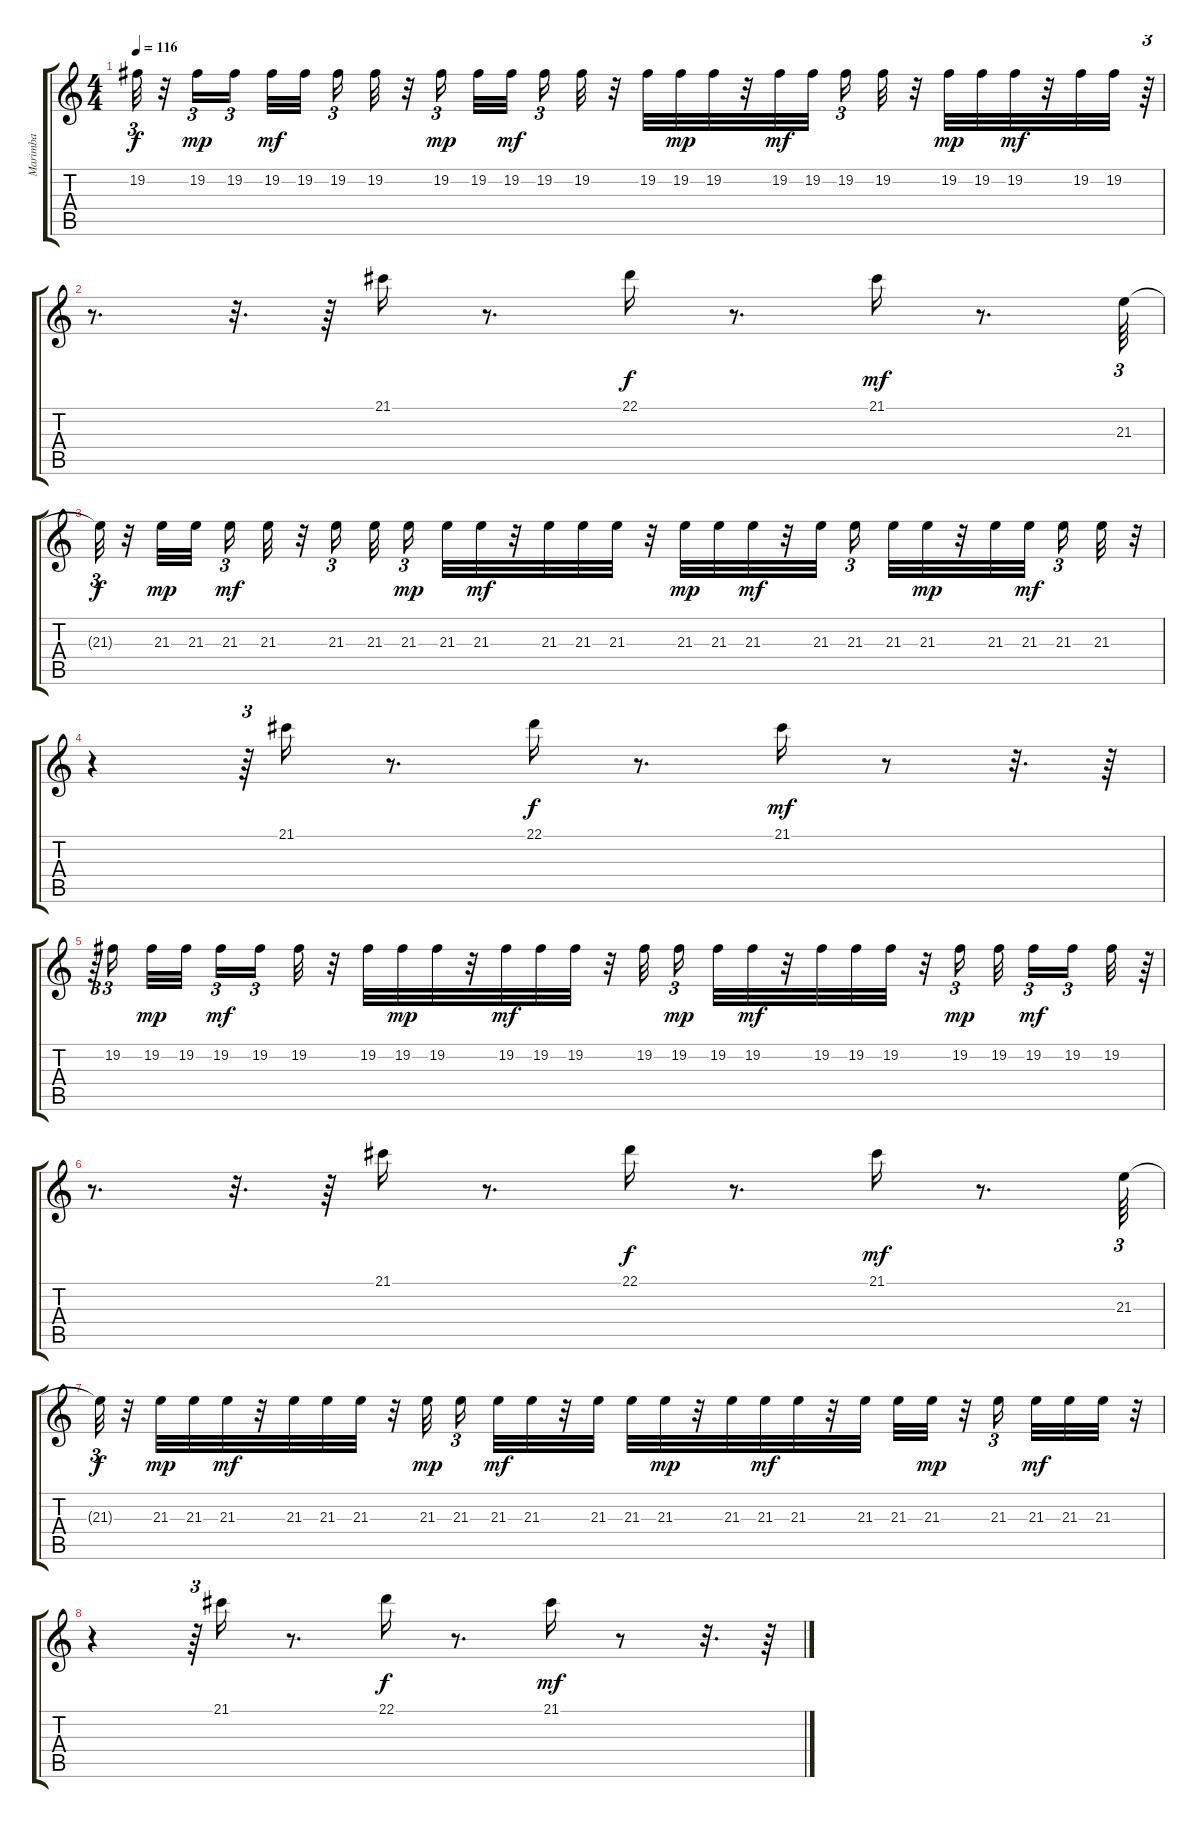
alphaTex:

\track ("Marimba " "Marimba ") {instrument marimba}
\staff {score tabs}
\tuning (E4 B3 G3 D3 A2 E2) {hide}
\ts (4 4)
\tempo 116
\clef g2
\ks c
19.2{t}.32{tu (3 2) dy f} r.32 19.2.16{tu (3 2) dy mp} 19.2.16{tu (3 2)} 19.2.32{dy mf} 19.2.32 19.2.16{tu (3 2)} 19.2.32 r.32 19.2.16{tu (3 2) dy mp} 19.2.32 19.2.32{dy mf} 19.2.16{tu (3 2)} 19.2.32 r.32 19.2.32 19.2.32{dy mp} 19.2.32 r.32 19.2.32{dy mf} 19.2.32 19.2.16{tu (3 2)} 19.2.32 r.32 19.2.32{dy mp} 19.2.32 19.2.32{dy mf} r.32 19.2.32 19.2.32 r.64{tu (3 2)} |
r.8{d} r.32{d} r.64 21.1.16 r.8{d} 22.1.16{dy f} r.8{d} 21.1.16{dy mf} r.8{d} 21.3.64{tu (3 2)} |
21.3{t}.32{tu (3 2) dy f} r.32 21.3.32{dy mp} 21.3.32 21.3.16{tu (3 2) dy mf} 21.3.32 r.32 21.3.16{tu (3 2)} 21.3.32 21.3.16{tu (3 2) dy mp} 21.3.32 21.3.32{dy mf} r.32 21.3.32 21.3.32 21.3.32 r.32 21.3.32{dy mp} 21.3.32 21.3.32{dy mf} r.32 21.3.32 21.3.16{tu (3 2)} 21.3.32 21.3.32{dy mp} r.32 21.3.32 21.3.32{dy mf} 21.3.16{tu (3 2)} 21.3.32 r.32{tu (3 2)} |
r.4 r.64{tu (3 2)} 21.1.16 r.8{d} 22.1.16{dy f} r.8{d} 21.1.16{dy mf} r.8 r.32{d} r.64 |
r.64{tu (3 2)} 19.2.16{tu (3 2)} 19.2.32{dy mp} 19.2.32 19.2.16{tu (3 2) dy mf} 19.2.16{tu (3 2)} 19.2.32 r.32 19.2.32 19.2.32{dy mp} 19.2.32 r.32 19.2.32{dy mf} 19.2.32 19.2.32 r.32 19.2.32 19.2.16{tu (3 2) dy mp} 19.2.32 19.2.32{dy mf} r.32 19.2.32 19.2.32 19.2.32 r.32 19.2.16{tu (3 2) dy mp} 19.2.32 19.2.16{tu (3 2) dy mf} 19.2.16{tu (3 2)} 19.2.32 r.64{tu (3 2)} |
r.8{d} r.32{d} r.64 21.1.16 r.8{d} 22.1.16{dy f} r.8{d} 21.1.16{dy mf} r.8{d} 21.3.64{tu (3 2)} |
21.3{t}.32{tu (3 2) dy f} r.32 21.3.32{dy mp} 21.3.32 21.3.32{dy mf} r.32 21.3.32 21.3.32 21.3.32 r.32 21.3.32{dy mp} 21.3.16{tu (3 2)} 21.3.32{dy mf} 21.3.32 r.32 21.3.32 21.3.32 21.3.32{dy mp} r.32 21.3.32 21.3.32{dy mf} 21.3.32 r.32 21.3.32 21.3.32 21.3.32{dy mp} r.32 21.3.16{tu (3 2)} 21.3.32{dy mf} 21.3.32 21.3.32 r.32{tu (3 2)} |
r.4 r.64{tu (3 2)} 21.1.16 r.8{d} 22.1.16{dy f} r.8{d} 21.1.16{dy mf} r.8 r.32{d} r.64
